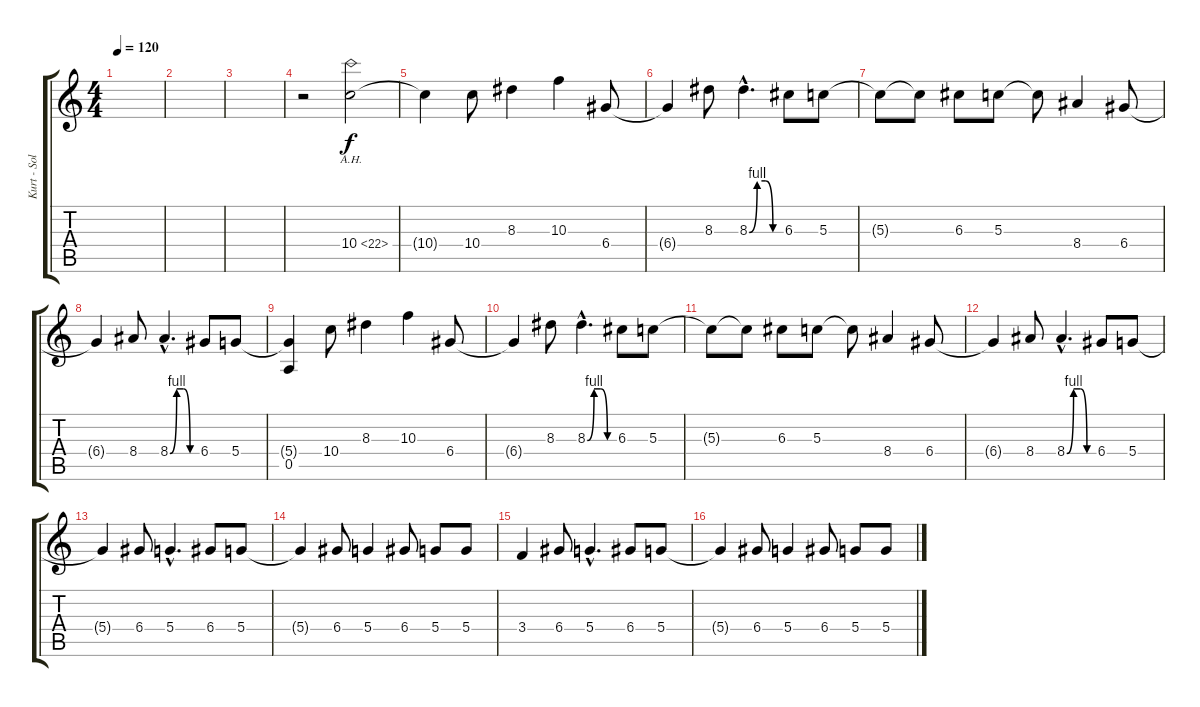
\track ("Kurt - Solo" "Kurt - Sol") {instrument distortionguitar}
\staff {score tabs}
\tuning (E4 B3 G3 D3 A2 E2) {hide}
\ts (4 4)
\tempo 120
\clef g2
\ks c
|
|
|
r.2 10.4{ah 12}.2 |
10.4{t}.4 10.4.8 8.3.4 10.3.4 6.4.8 |
6.4{t}.4 8.3.8 8.3{be (custom 0 0 15 4 30 4 45 0 60 0) hac}.4{d} 6.3.8 5.3.8 |
5.3{t}.8 5.3{t}.8 6.3.8 5.3.8 5.3{t}.8 8.4.4 6.4.8 |
6.4{t}.4 8.4.8 8.4{be (custom 0 0 15 4 30 4 45 0 60 0) hac}.4{d} 6.4.8 5.4.8 |
(5.4{t} 0.5).4 10.4.8 8.3.4 10.3.4 6.4.8 |
6.4{t}.4 8.3.8 8.3{be (custom 0 0 15 4 30 4 45 0 60 0) hac}.4{d} 6.3.8 5.3.8 |
5.3{t}.8 5.3{t}.8 6.3.8 5.3.8 5.3{t}.8 8.4.4 6.4.8 |
6.4{t}.4 8.4.8 8.4{be (custom 0 0 15 4 30 4 45 0 60 0) hac}.4{d} 6.4.8 5.4.8 |
5.4{t}.4 6.4.8 5.4{hac}.4{d} 6.4.8 5.4.8 |
5.4{t}.4 6.4.8 5.4.4 6.4.8 5.4.8 5.4.8 |
3.4.4 6.4.8 5.4{hac}.4{d} 6.4.8 5.4.8 |
5.4{t}.4 6.4.8 5.4.4 6.4.8 5.4.8 5.4.8
